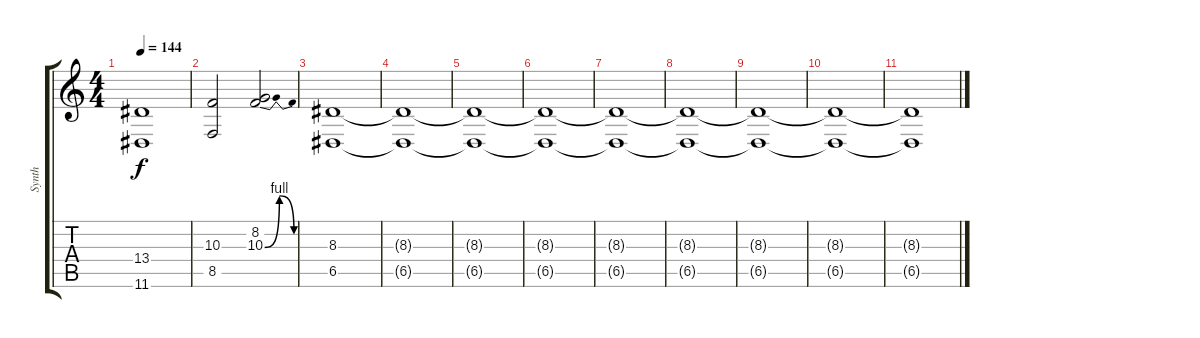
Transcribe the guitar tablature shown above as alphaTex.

\track ("Synth" "Synth") {instrument lead2sawtooth}
\staff {score tabs}
\tuning (E4 B3 G3 D3 A2 E2) {hide}
\ts (4 4)
\tempo 144
\clef g2
\ks c
(13.4 11.6).1{dy f} |
(10.3 8.5).2 (8.2 10.3{be (bendrelease 0 0 30 4 30 4 60 0)}).2 |
(8.3 6.5).1 |
(8.3{t} 6.5{t}).1 |
(8.3{t} 6.5{t}).1 |
(8.3{t} 6.5{t}).1 |
(8.3{t} 6.5{t}).1 |
(8.3{t} 6.5{t}).1 |
(8.3{t} 6.5{t}).1 |
(8.3{t} 6.5{t}).1 |
(8.3{t} 6.5{t}).1
